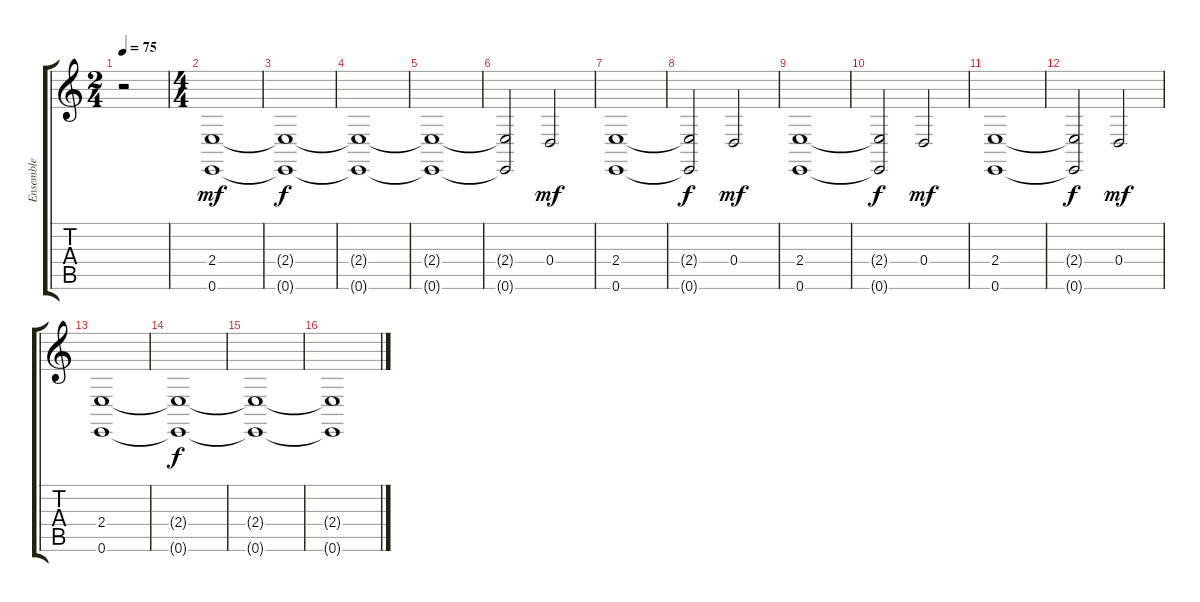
\track ("Ensemble" "Ensemble") {instrument stringensemble1}
\staff {score tabs}
\tuning (E4 B3 G3 D3 A2 E2) {hide}
\ts (2 4)
\tempo 75
\clef g2
\ks c
r.2{dy mf instrument stringensemble1} |
\ts (4 4)
(2.4 0.6).1 |
(2.4{t} 0.6{t}).1{dy f} |
(2.4{t} 0.6{t}).1 |
(2.4{t} 0.6{t}).1 |
(2.4{t} 0.6{t}).2 0.4.2{dy mf} |
(2.4 0.6).1 |
(2.4{t} 0.6{t}).2{dy f} 0.4.2{dy mf} |
(2.4 0.6).1 |
(2.4{t} 0.6{t}).2{dy f} 0.4.2{dy mf} |
(2.4 0.6).1 |
(2.4{t} 0.6{t}).2{dy f} 0.4.2{dy mf} |
(2.4 0.6).1 |
(2.4{t} 0.6{t}).1{dy f} |
(2.4{t} 0.6{t}).1 |
(2.4{t} 0.6{t}).1
